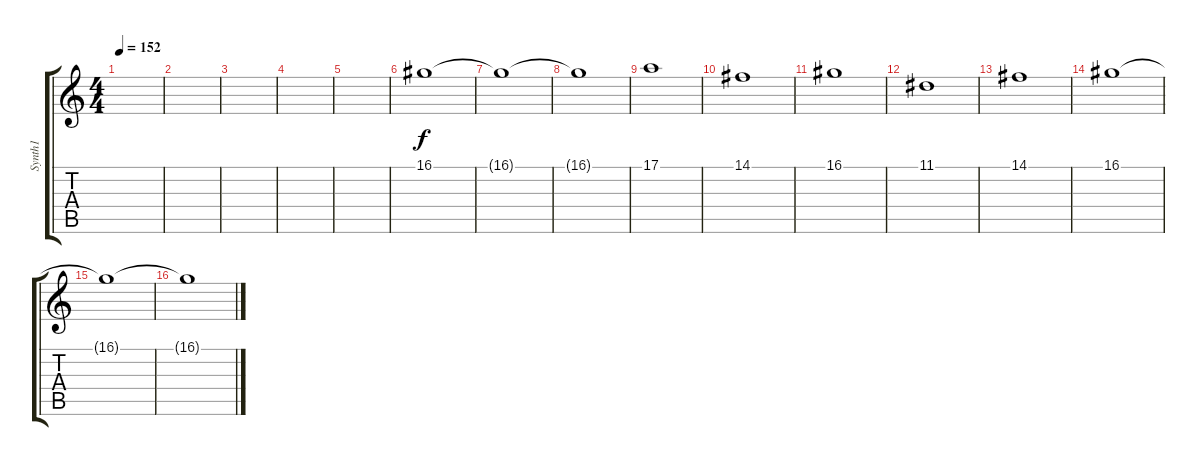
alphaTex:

\track ("Synth1" "Synth1") {instrument stringensemble1}
\staff {score tabs}
\tuning (E4 B3 G3 D3 A2 E2) {hide}
\ts (4 4)
\tempo 152
\clef g2
\ks c
|
|
|
|
|
16.1.1 |
16.1{t}.1 |
16.1{t}.1 |
17.1.1 |
14.1.1 |
16.1.1 |
11.1.1 |
14.1.1 |
16.1.1 |
16.1{t}.1 |
16.1{t}.1
